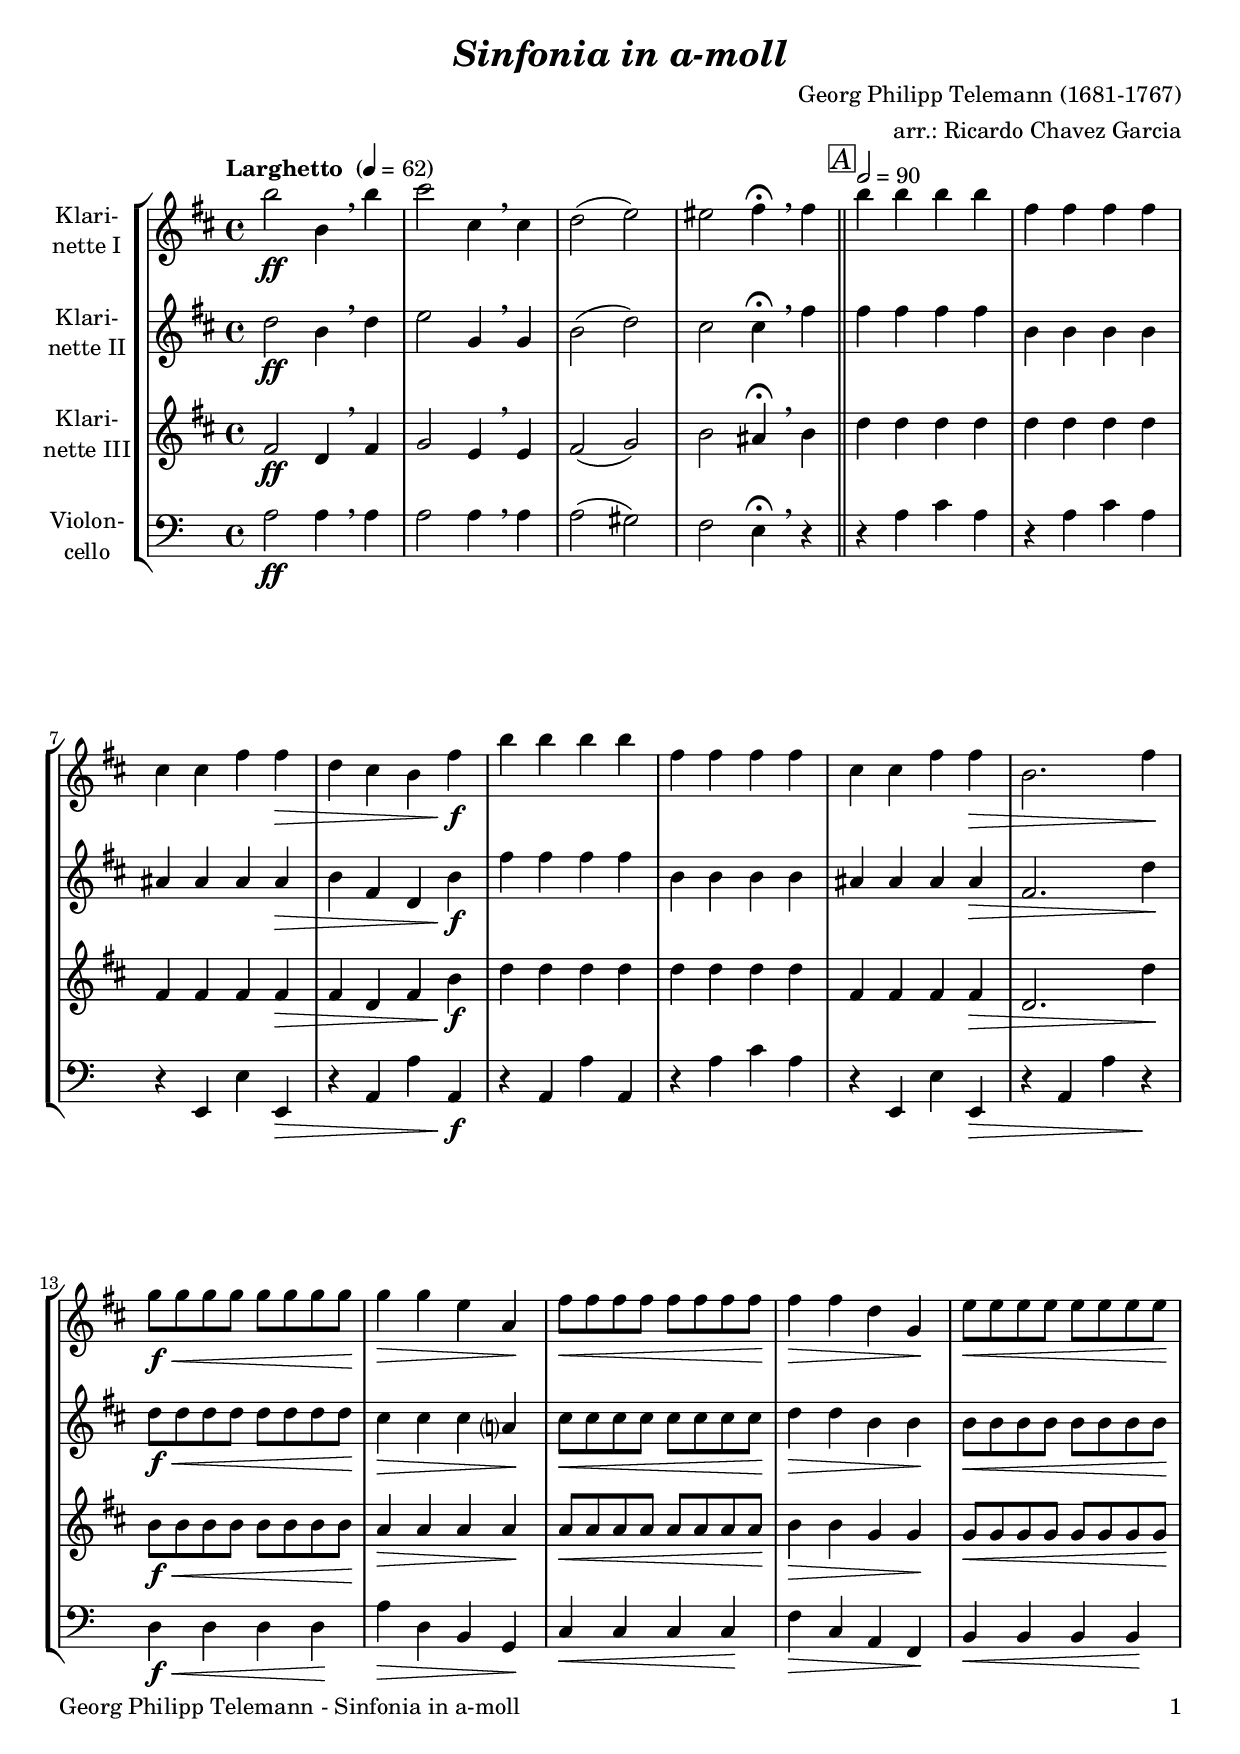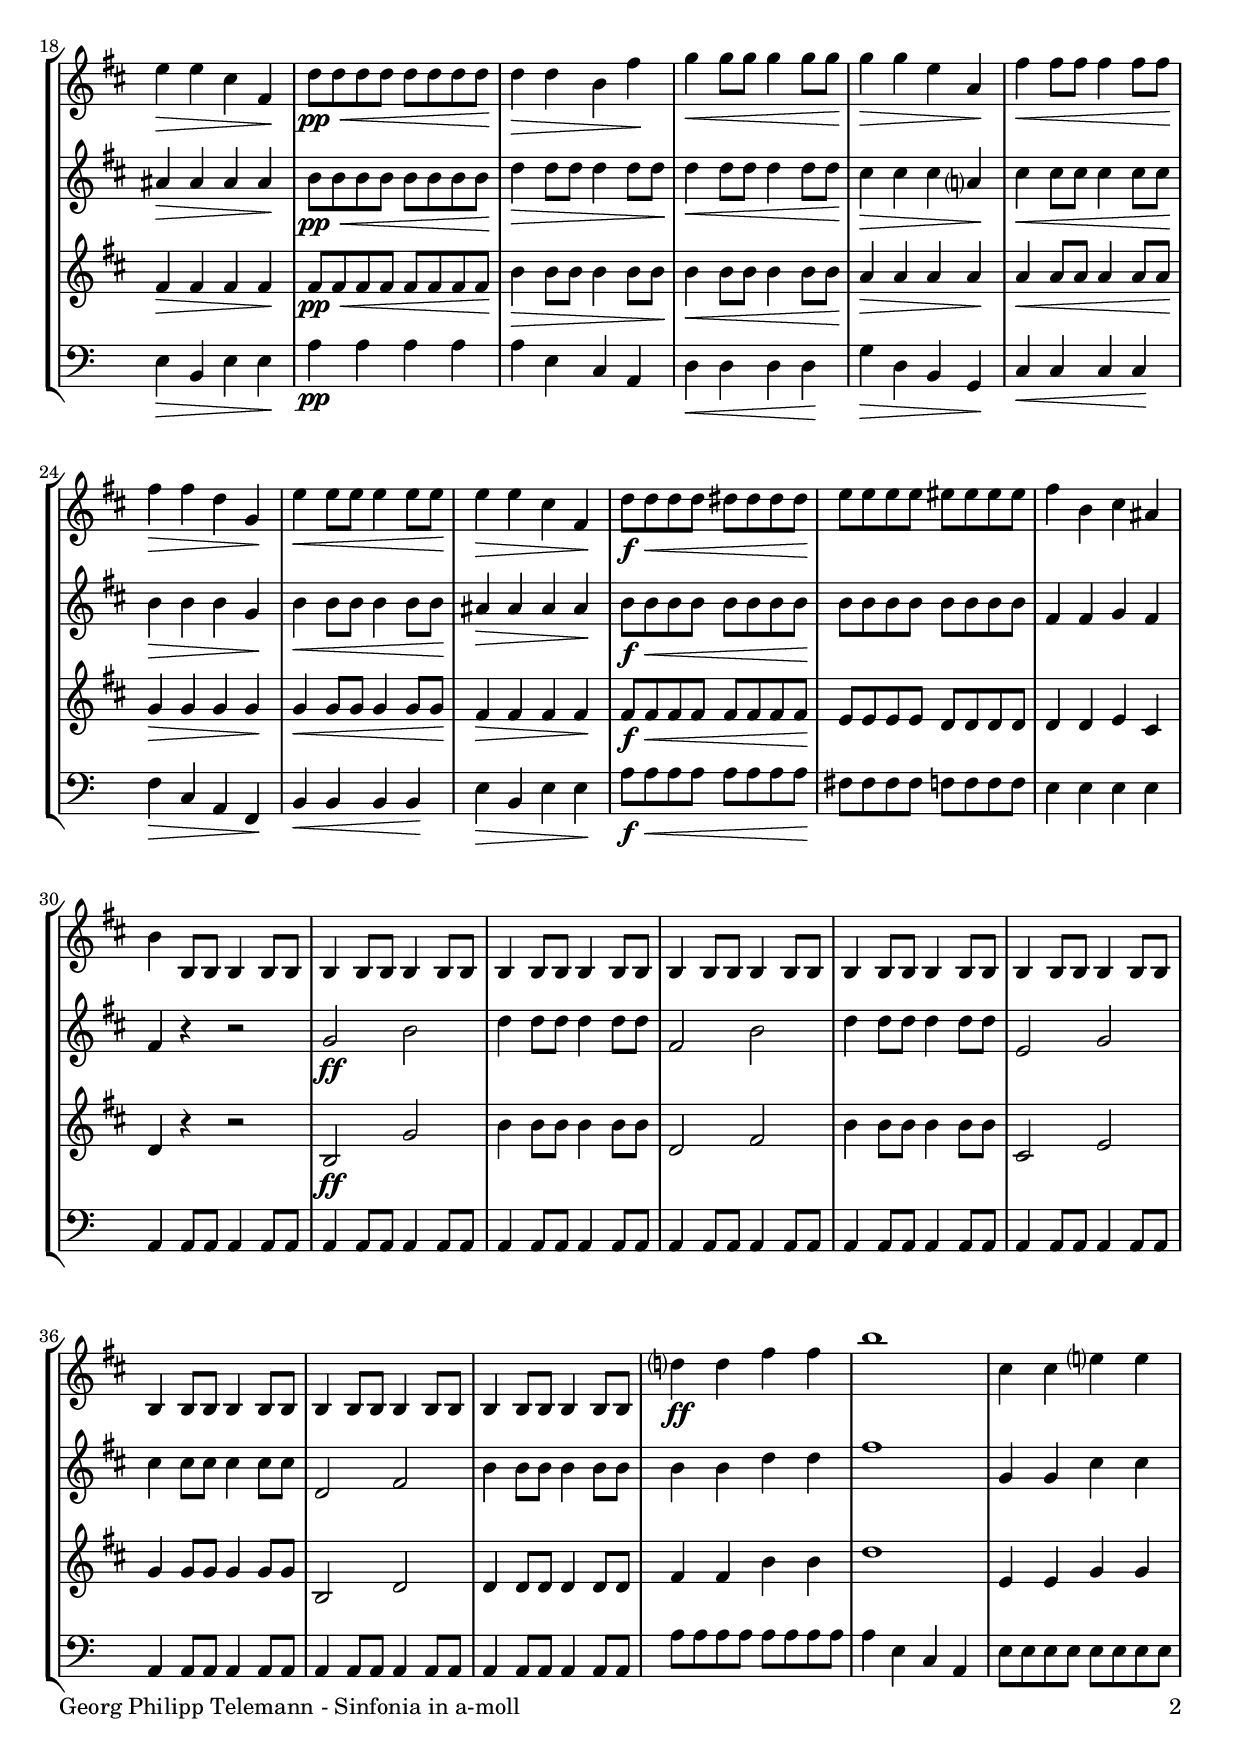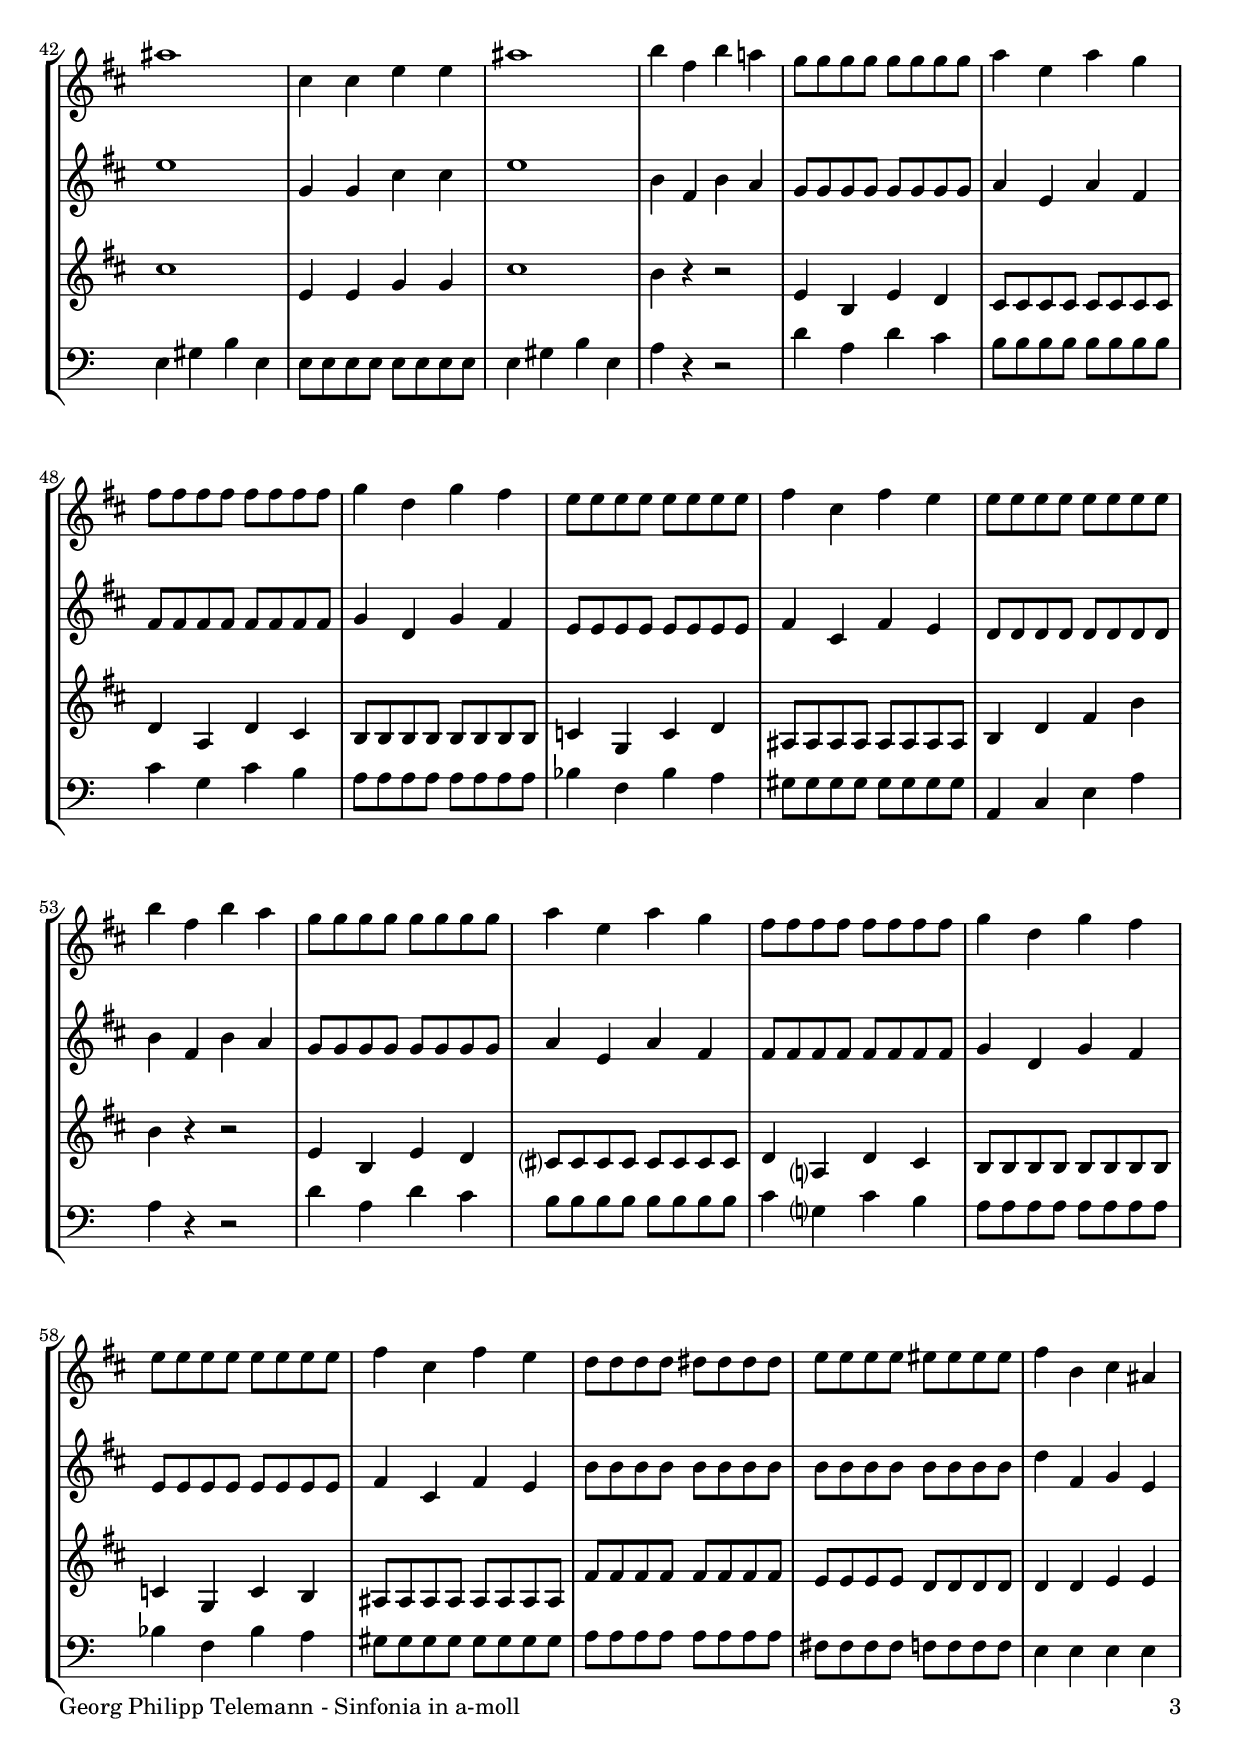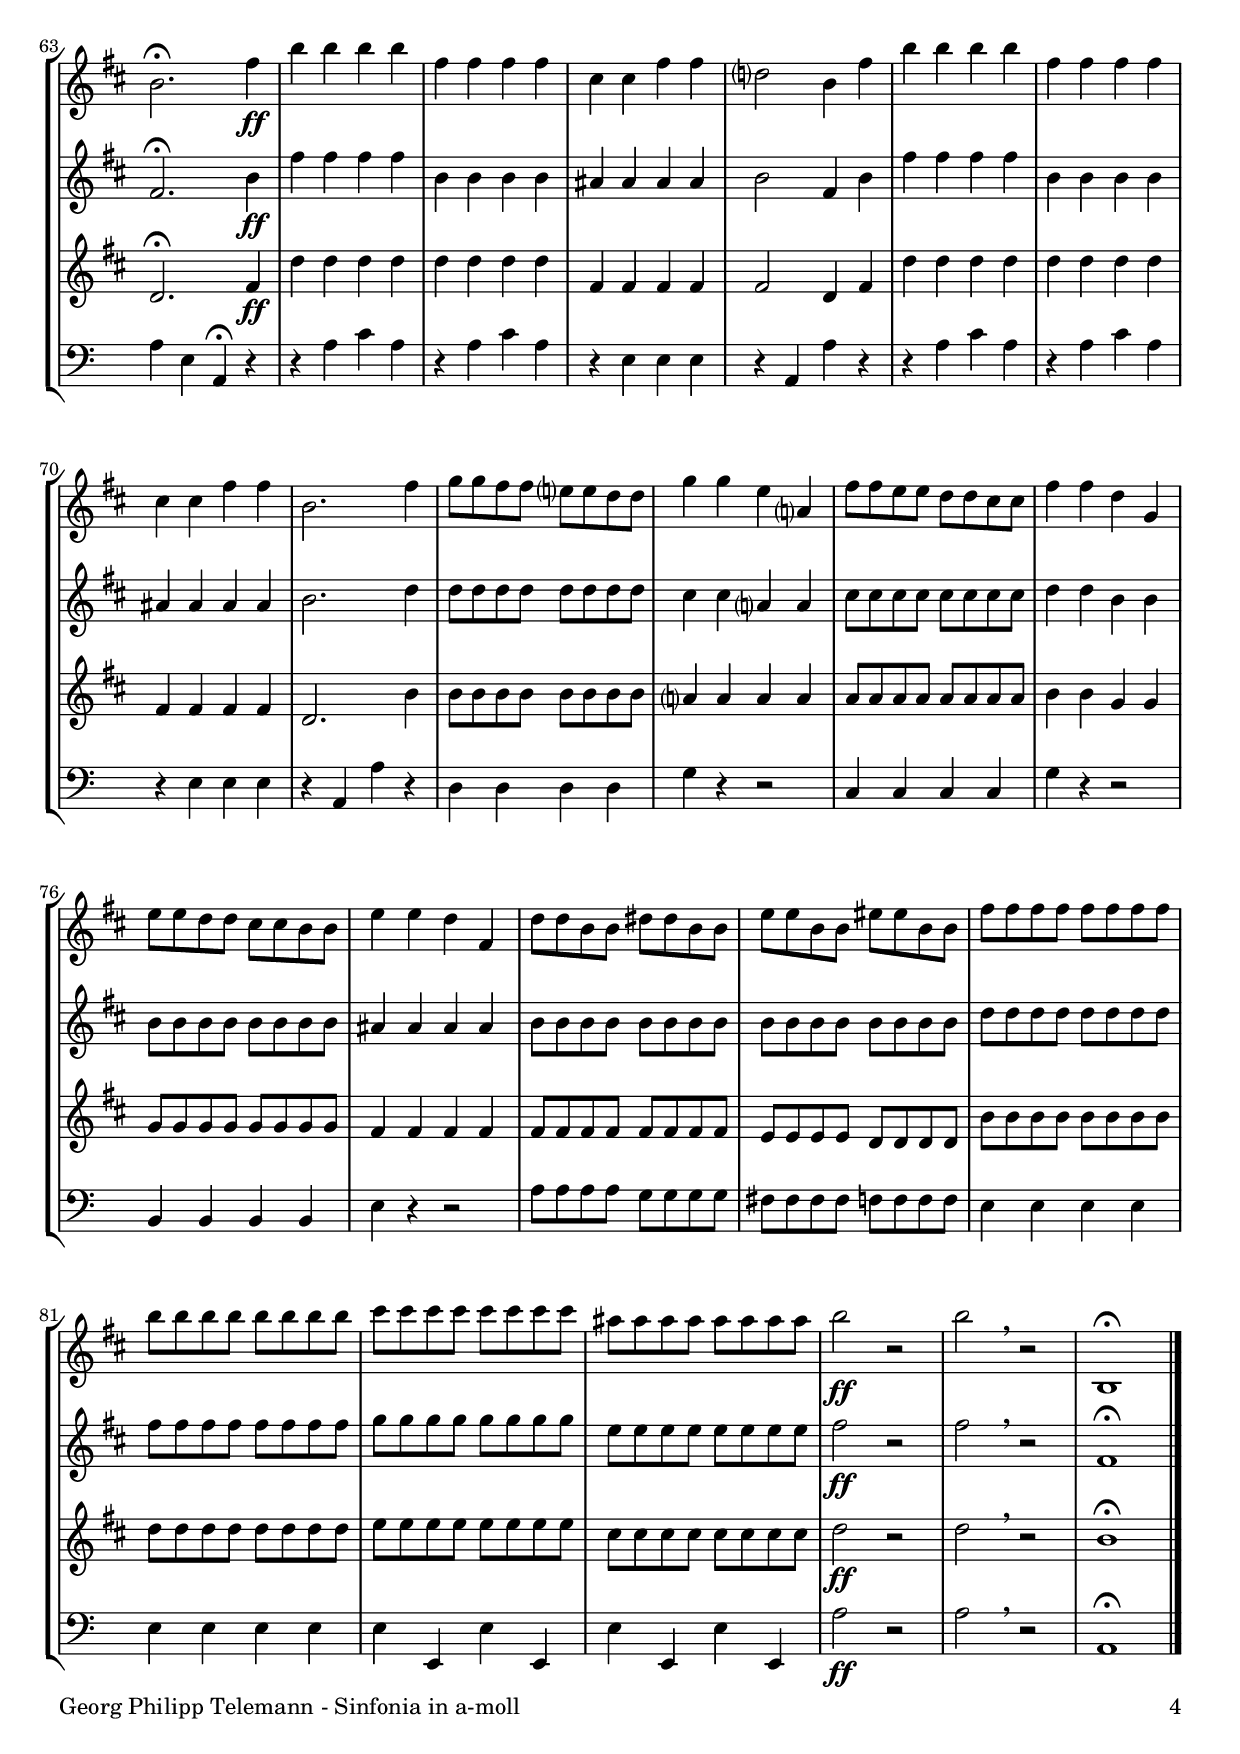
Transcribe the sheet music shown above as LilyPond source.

\version "2.18.2"
\include "deutsch.ly"
  
#(set-global-staff-size 19.75)

\header {
  title     = \markup \bold \italic "Sinfonia in a-moll"
  composer  = "Georg Philipp Telemann (1681-1767)"
  arranger  = "arr.: Ricardo Chavez Garcia"
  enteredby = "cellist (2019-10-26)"
%  piece     = ""
}

voiceconsts = {
  \key a \minor
  \time 4/4
  \clef "treble"
%  \numericTimeSignature
  \compressFullBarRests
  % Set default beaming for all staves
%  \set Timing.beamExceptions = #'()
%  \set Timing.baseMoment     = #(ly:make-moment 1 4)
%  \set Timing.beatStructure  = #'(1 1 1)
  \tempo "Larghetto " 4=62
}

micl = "clarinet"
mifl = "flute"
miob = "oboe"
mifh = "french horn"
misx = "tenor sax"
mist = "string ensemble 1"
%miba = "cello"
miba = "bassoon"

boxa = { \bar "||" \mark \markup \box \italic "A" \tempo 2=90 }

va = \relative c''' {
  \voiceconsts

  a2\ff a,4 \breathe a'
  h2 h,4 \breathe h
  c2( d)
  dis e4\fermata \breathe e \boxa
  a a a a
  e e e e
  h h e e\>
  c h a e'\!\f
  
  a a a a
  e e e e
  h h e e\>
  a,2. e'4\!
  f8\f\< f f f f f f f\!
  f4\> f d g,\!
  e'8\< e e e e e e e\!
  e4\> e c f,\!

  d'8\< d d d d d d d\!
  d4\> d h e,\!
  c'8\pp\< c c c c c c c\!
  c4\> c a e'\!
  f\< f8 f f4 f8 f\!
  f4\> f d g,\!
  e'\< e8 e e4 e8 e\!

  e4\> e c f,\!
  d'\< d8 d d4 d8 d\!
  d4\> d h e,\!
  c'8\f\< c c c cis cis cis cis\!
  d d d d dis dis dis dis
  e4 a, h gis

  a a,8 a a4 a8 a
  a4 a8 a a4 a8 a
  a4 a8 a a4 a8 a
  a4 a8 a a4 a8 a
  a4 a8 a a4 a8 a

  a4 a8 a a4 a8 a
  a4 a8 a a4 a8 a
  a4 a8 a a4 a8 a
  a4 a8 a a4 a8 a
  c'?4\ff c e e
  a1

  h,4 h d? d
  gis1
  h,4 h d d
  gis1
  a4 e a g!
  f8 f f f f f f f
  g4 d g f
  e8 e e e e e e e

  f4 c f e
  d8 d d d d d d d
  e4 h e d
  d8 d d d d d d d
  a'4 e a g
  f8 f f f f f f f
  g4 d g f

  e8 e e e e e e e
  f4 c f e
  d8 d d d d d d d
  e4 h e d
  c8 c c c cis cis cis cis
  d d d d dis dis dis dis

  e4 a, h gis
  a2.\fermata e'4\ff
  a a a a
  e e e e
  h h e e
  c?2 a4 e'
  a a a a
  e e e e
  h h e e

  a,2. e'4
  f8 f e e d? d c c
  f4 f d g,?
  e'8 e d d c c h h
  e4 e c f,
  d'8 d c c h h a a
  d4 d c e,

  c'8 c a a cis cis a a
  d d a a dis dis a a
  e' e e e e e e e
  a a a a a a a a

  h h h h h h h h
  gis gis gis gis gis gis gis gis
  a2\ff r
  a \breathe r
  a,,1\fermata \bar "|."
}

vb = \relative c'' {
  \voiceconsts

  c2\ff a4 \breathe c
  d2 f,4 \breathe f
  a2( c)
  h h4\fermata \breathe e \boxa
  e e e e
  a, a a a
  gis gis gis gis\>
  a e c a'\!\f
  e' e e e
  
  a, a a a
  gis gis gis gis\>
  e2. c'4\!
  c8\f\< c c c c c c c\!
  h4\> h h g?\!
  h8\< h h h h h h h\!
  c4\> c a a\!

  a8\< a a a a a a a\!
  gis4\> gis gis gis\!
  a8\pp\< a a a a a a a\!
  c4\> c8 c c4 c8 c\!
  c4\< c8 c c4 c8 c\!
  h4\> h h g?\!
  h\< h8 h h4 h8 h\!

  a4\> a a f\!
  a\< a8 a a4 a8 a\!
  gis4\> gis gis gis\!
  a8\f\< a a a a a a a\!
  a a a a a a a a
  e4 e f e
  e r r2
  f\ff a

  c4 c8 c c4 c8 c
  e,2 a
  c4 c8 c c4 c8 c
  d,2 f
  h4 h8 h h4 h8 h
  c,2 e
  a4 a8 a a4 a8 a
  a4 a c c
  e1

  f,4 f h h
  d1
  f,4 f h h
  d1
  a4 e a g
  f8 f f f f f f f
  g4 d g e
  e8 e e e e e e e
  f4 c f e

  d8 d d d d d d d
  e4 h e d
  c8 c c c c c c c
  a'4 e a g
  f8 f f f f f f f
  g4 d g e

  e8 e e e e e e e
  f4 c f e
  d8 d d d d d d d
  e4 h e d
  a'8 a a a a a a a
  a a a a a a a a

  c4 e, f d
  e2.\fermata a4\ff
  e' e e e
  a, a a a
  gis gis gis gis
  a2 e4 a
  e' e e e
  a, a a a
  gis gis gis gis
  a2. c4

  c8 c c c c c c c
  h4 h g? g
  h8 h h h h h h h
  c4 c a a
  a8 a a a a a a a
  gis4 gis gis gis

  a8 a a a a a a a
  a a a a a a a a
  c c c c c c c c
  e e e e e e e e
  f f f f f f f f

  d d d d d d d d
  e2\ff r
  e \breathe r
  e,1\fermata \bar "|."
}

vc = \relative c' {
  \voiceconsts

  e2\ff c4 \breathe e
  f2 d4 \breathe d
  e2( f)
  a gis4\fermata \breathe a \boxa
  c c c c
  c c c c
  e, e e e\>
  e c e a\!\f
  c c c c
  
  c c c c
  e, e e e\>
  c2. c'4\!
  a8\f\< a a a a a a a\!
  g4\> g g g\!
  g8\< g g g g g g g\!
  a4\> a f f\!

  f8\< f f f f f f f\!
  e4\> e e e\!
  e8\pp\< e e e e e e e\!
  a4\> a8 a a4 a8 a\!
  a4\< a8 a a4 a8 a\!
  g4\> g g g\!
  g\< g8 g g4 g8 g\!

  f4\> f f f\!
  f\< f8 f f4 f8 f\!
  e4\> e e e\!
  e8\f\< e e e e e e e\!
  d d d d c c c c
  c4 c d h
  c r r2

  a\ff f'
  a4 a8 a a4 a8 a
  c,2 e
  a4 a8 a a4 a8 a
  h,2 d
  f4 f8 f f4 f8 f
  a,2 c
  c4 c8 c c4 c8 c

  e4 e a a
  c1
  d,4 d f f
  h1
  d,4 d f f
  h1
  a4 r r2
  d,4 a d c
  h8 h h h h h h h

  c4 g c h
  a8 a a a a a a a
  b4 f b c
  gis8 gis gis gis gis gis gis gis
  a4 c e a
  a r r2

  d,4 a d c
  h?8 h h h h h h h
  c4 g? c h
  a8 a a a a a a a
  b4 f b a

  gis8 gis gis gis gis gis gis gis
  e' e e e e e e e
  d d d d c c c c
  c4 c d d
  c2.\fermata e4\ff
  c' c c c

  c c c c
  e, e e e
  e2 c4 e
  c' c c c
  c c c c
  e, e e e
  c2. a'4
  a8 a a a a a a a
  g?4 g g g

  g8 g g g g g g g
  a4 a f f
  f8 f f f f f f f
  e4 e e e
  e8 e e e e e e e
  d d d d c c c c

  a' a a a a a a a
  c c c c c c c c
  d d d d d d d d
  h h h h h h h h
  c2\ff r
  c \breathe r
  a1\fermata \bar "|."
}

vd = \relative c' {
  \voiceconsts
  \clef "bass"

  a2\ff a4 \breathe a
  a2 a4 \breathe a
  a2( gis)
  f e4\fermata \breathe r \boxa
  r a c a
  r a c a
  r e, e' e,\>
  r a a' a,\f
  r a a' a,
  
  r a' c a
  r e, e' e,\>
  r a a' r\!
  d,\f\< d d d\!
  a'\> d, h g\!
  c\< c c c\!
  f\> c a f\!
  h\< h h h\!
  e\> h e e\!

  a\pp a a a
  a e c a
  d\< d d d\!
  g\> d h g\!
  c\< c c c\!
  f\> c a f\!
  h\< h h h\!
  e\> h e e\!

  a8\f\< a a a a a a a\!
  fis fis fis fis f f f f
  e4 e e e
  a, a8 a a4 a8 a
  a4 a8 a a4 a8 a
  a4 a8 a a4 a8 a

  a4 a8 a a4 a8 a
  a4 a8 a a4 a8 a
  a4 a8 a a4 a8 a
  a4 a8 a a4 a8 a
  a4 a8 a a4 a8 a
  a4 a8 a a4 a8 a

  a' a a a a a a a
  a4 e c a
  e'8 e e e e e e e
  e4 gis h e,
  e8 e e e e e e e
  e4 gis h e,
  a r r2

  d4 a d c
  h8 h h h h h h h
  c4 g c h
  a8 a a a a a a a
  b4 f b a
  gis8 gis gis gis gis gis gis gis
  a,4 c e a

  a r r2
  d4 a d c
  h8 h h h h h h h
  c4 g? c h
  a8 a a a a a a a
  b4 f b a
  gis8 gis gis gis gis gis gis gis

  a a a a a a a a
  fis fis fis fis f f f f
  e4 e e e
  a e a,\fermata r
  r a' c a
  r a c a
  r e e e
  r a, a' r

  r a c a
  r a c a
  r e e e
  r a, a' r
  d, d d d
  g r r2
  c,4 c c c
  g' r r2
  h,4 h h h
  e r r2

  a8 a a a g g g g
  fis fis fis fis f f f f
  e4 e e e
  e e e e
  e e, e' e,
  e' e, e' e,
  a'2\ff r
  a \breathe r
  a,1\fermata \bar "|."
}


music = \new StaffGroup <<
      \new Staff {
	\set Staff.midiInstrument = \micl
	\set Staff.instrumentName = \markup \center-column { "Klari-" "nette I" }
	\transpose a h { \va }
      }

      \new Staff {
	\set Staff.midiInstrument = \micl
	\set Staff.instrumentName = \markup \center-column { "Klari-" "nette II" }
	\transpose a h { \vb }
      }

      \new Staff {
	\set Staff.midiInstrument = \micl
	\set Staff.instrumentName = \markup \center-column { "Klari-" "nette III" }
	\transpose a h { \vc }
      }

      \new Staff {
	\set Staff.midiInstrument = \miba
	\set Staff.instrumentName = \markup \center-column { "Violon-" "cello" }
	\transpose a a { \vd }
      }
>>

\book {
   \paper {
    print-page-number = ##t
    print-first-page-number = ##t
    oddHeaderMarkup = \markup \null
    evenHeaderMarkup = \markup \null
    oddFooterMarkup = \markup {
      \fill-line {
        \on-the-fly #print-page-number-check-first
        "Georg Philipp Telemann - Sinfonia in a-moll" \fromproperty #'page:page-number-string
      }
    }
    evenFooterMarkup = \oddFooterMarkup
  } \score {
    \music
    \layout {}
  }

  \score {
    \unfoldRepeats \music

    \midi {
      \context {
        \Score
      }
    }
  }
}
